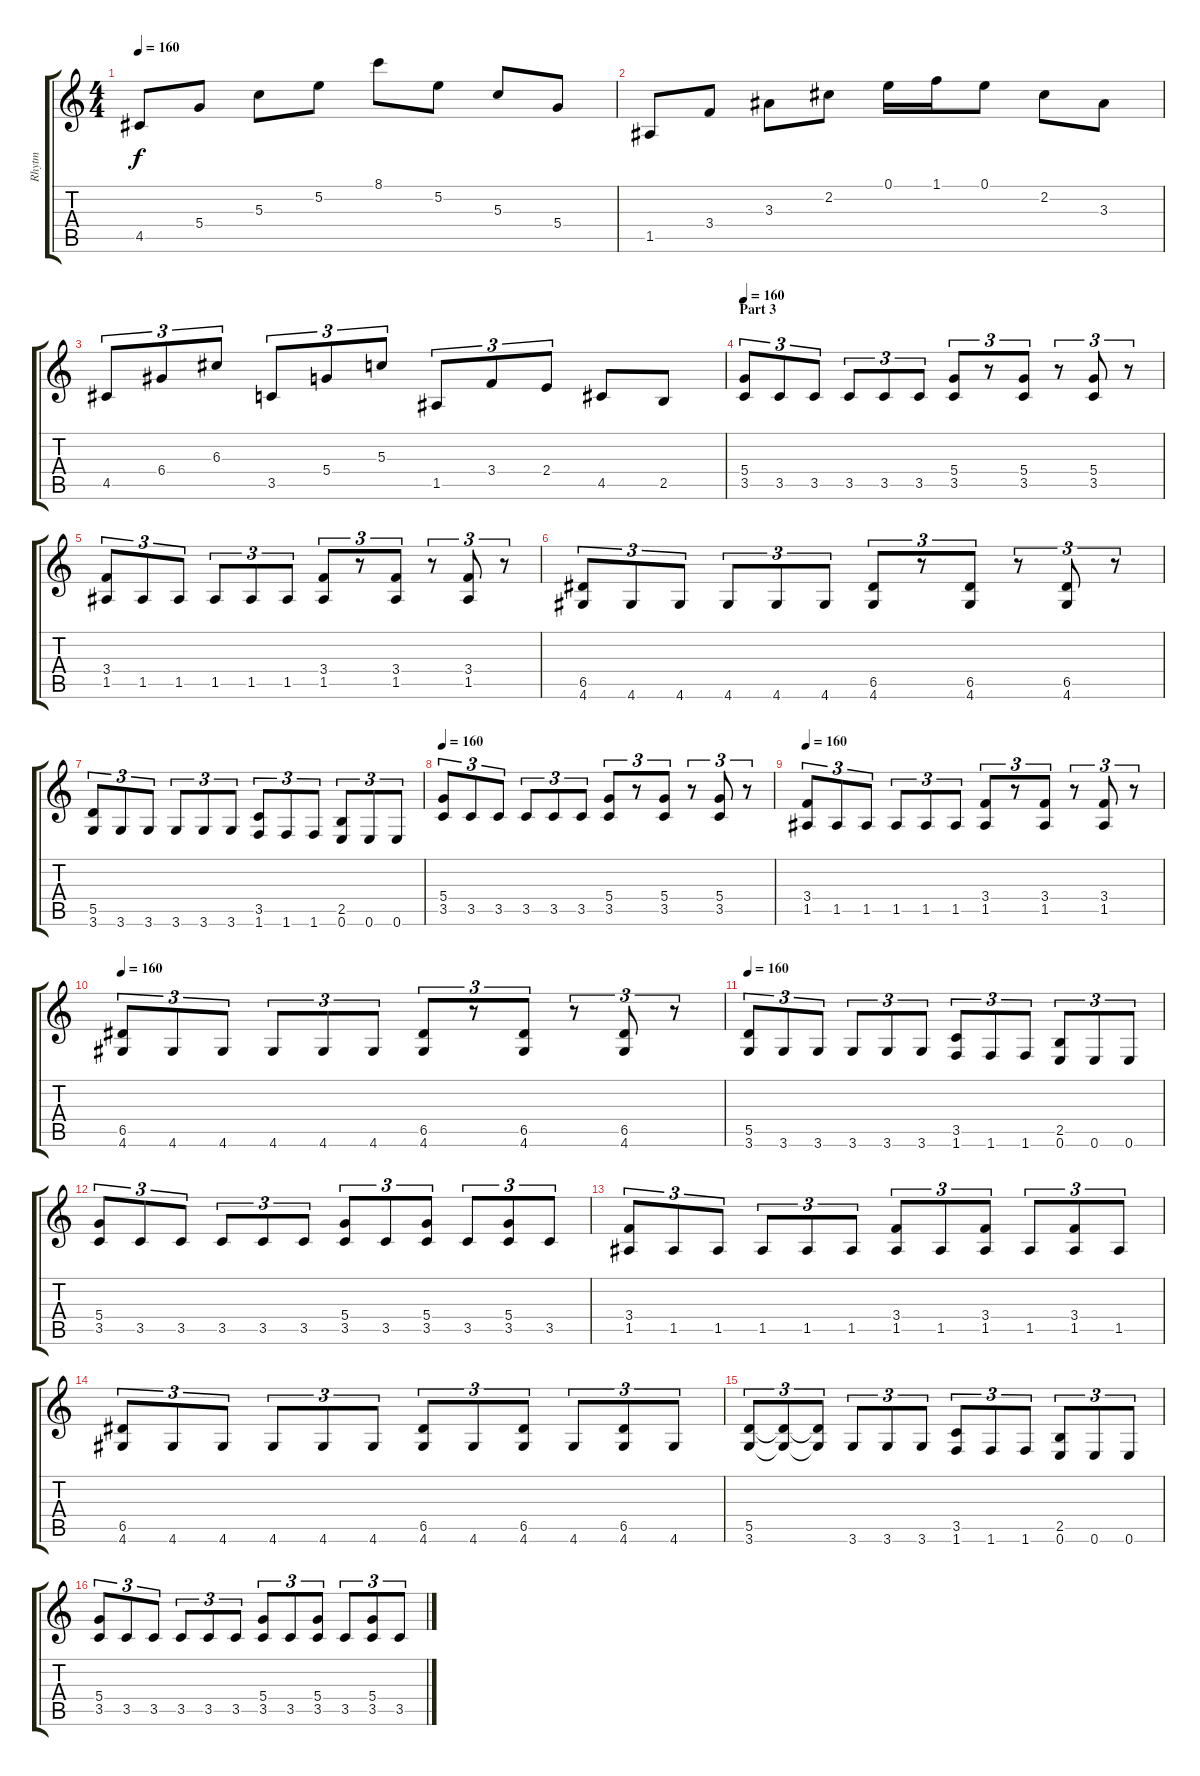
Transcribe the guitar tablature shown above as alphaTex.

\track ("Rhytm" "Rhytm") {instrument distortionguitar}
\staff {score tabs}
\tuning (E4 B3 G3 D3 A2 E2) {hide}
\ts (4 4)
\tempo 160
\clef g2
\ks c
4.5.8{dy f} 5.4.8 5.3.8 5.2.8 8.1.8 5.2.8 5.3.8 5.4.8 |
1.5.8 3.4.8 3.3.8 2.2.8 0.1.16 1.1.16 0.1.8 2.2.8 3.3.8 |
4.5.8{tu (3 2)} 6.4.8{tu (3 2)} 6.3.8{tu (3 2)} 3.5.8{tu (3 2)} 5.4.8{tu (3 2)} 5.3.8{tu (3 2)} 1.5.8{tu (3 2)} 3.4.8{tu (3 2)} 2.4.8{tu (3 2)} 4.5.8 2.5.8 |
\section ("" "Part 3")
\tempo 160
(5.4 3.5).8{tu (3 2) instrument distortionguitar} 3.5.8{tu (3 2)} 3.5.8{tu (3 2)} 3.5.8{tu (3 2)} 3.5.8{tu (3 2)} 3.5.8{tu (3 2)} (5.4 3.5).8{tu (3 2)} r.8{tu (3 2)} (5.4 3.5).8{tu (3 2)} r.8{tu (3 2)} (5.4 3.5).8{tu (3 2)} r.8{tu (3 2)} |
(3.4 1.5).8{tu (3 2)} 1.5.8{tu (3 2)} 1.5.8{tu (3 2)} 1.5.8{tu (3 2)} 1.5.8{tu (3 2)} 1.5.8{tu (3 2)} (3.4 1.5).8{tu (3 2)} r.8{tu (3 2)} (3.4 1.5).8{tu (3 2)} r.8{tu (3 2)} (3.4 1.5).8{tu (3 2)} r.8{tu (3 2)} |
(6.5 4.6).8{tu (3 2)} 4.6.8{tu (3 2)} 4.6.8{tu (3 2)} 4.6.8{tu (3 2)} 4.6.8{tu (3 2)} 4.6.8{tu (3 2)} (6.5 4.6).8{tu (3 2)} r.8{tu (3 2)} (6.5 4.6).8{tu (3 2)} r.8{tu (3 2)} (6.5 4.6).8{tu (3 2)} r.8{tu (3 2)} |
(5.5 3.6).8{tu (3 2)} 3.6.8{tu (3 2)} 3.6.8{tu (3 2)} 3.6.8{tu (3 2)} 3.6.8{tu (3 2)} 3.6.8{tu (3 2)} (3.5 1.6).8{tu (3 2)} 1.6.8{tu (3 2)} 1.6.8{tu (3 2)} (2.5 0.6).8{tu (3 2)} 0.6.8{tu (3 2)} 0.6.8{tu (3 2)} |
\tempo 160
(5.4 3.5).8{tu (3 2)} 3.5.8{tu (3 2)} 3.5.8{tu (3 2)} 3.5.8{tu (3 2)} 3.5.8{tu (3 2)} 3.5.8{tu (3 2)} (5.4 3.5).8{tu (3 2)} r.8{tu (3 2)} (5.4 3.5).8{tu (3 2)} r.8{tu (3 2)} (5.4 3.5).8{tu (3 2)} r.8{tu (3 2)} |
\tempo 160
(3.4 1.5).8{tu (3 2)} 1.5.8{tu (3 2)} 1.5.8{tu (3 2)} 1.5.8{tu (3 2)} 1.5.8{tu (3 2)} 1.5.8{tu (3 2)} (3.4 1.5).8{tu (3 2)} r.8{tu (3 2)} (3.4 1.5).8{tu (3 2)} r.8{tu (3 2)} (3.4 1.5).8{tu (3 2)} r.8{tu (3 2)} |
\tempo 160
(6.5 4.6).8{tu (3 2)} 4.6.8{tu (3 2)} 4.6.8{tu (3 2)} 4.6.8{tu (3 2)} 4.6.8{tu (3 2)} 4.6.8{tu (3 2)} (6.5 4.6).8{tu (3 2)} r.8{tu (3 2)} (6.5 4.6).8{tu (3 2)} r.8{tu (3 2)} (6.5 4.6).8{tu (3 2)} r.8{tu (3 2)} |
\tempo 160
(5.5 3.6).8{tu (3 2)} 3.6.8{tu (3 2)} 3.6.8{tu (3 2)} 3.6.8{tu (3 2)} 3.6.8{tu (3 2)} 3.6.8{tu (3 2)} (3.5 1.6).8{tu (3 2)} 1.6.8{tu (3 2)} 1.6.8{tu (3 2)} (2.5 0.6).8{tu (3 2)} 0.6.8{tu (3 2)} 0.6.8{tu (3 2)} |
(5.4 3.5).8{tu (3 2) volume 12} 3.5.8{tu (3 2)} 3.5.8{tu (3 2)} 3.5.8{tu (3 2)} 3.5.8{tu (3 2)} 3.5.8{tu (3 2)} (5.4 3.5).8{tu (3 2)} 3.5.8{tu (3 2)} (5.4 3.5).8{tu (3 2)} 3.5.8{tu (3 2)} (5.4 3.5).8{tu (3 2)} 3.5.8{tu (3 2)} |
(3.4 1.5).8{tu (3 2)} 1.5.8{tu (3 2)} 1.5.8{tu (3 2)} 1.5.8{tu (3 2)} 1.5.8{tu (3 2)} 1.5.8{tu (3 2)} (3.4 1.5).8{tu (3 2)} 1.5.8{tu (3 2)} (3.4 1.5).8{tu (3 2)} 1.5.8{tu (3 2)} (3.4 1.5).8{tu (3 2)} 1.5.8{tu (3 2)} |
(6.5 4.6).8{tu (3 2)} 4.6.8{tu (3 2)} 4.6.8{tu (3 2)} 4.6.8{tu (3 2)} 4.6.8{tu (3 2)} 4.6.8{tu (3 2)} (6.5 4.6).8{tu (3 2)} 4.6.8{tu (3 2)} (6.5 4.6).8{tu (3 2)} 4.6.8{tu (3 2)} (6.5 4.6).8{tu (3 2)} 4.6.8{tu (3 2)} |
(5.5 3.6).8{tu (3 2)} (5.5{t} 3.6{t}).8{tu (3 2)} (5.5{t} 3.6{t}).8{tu (3 2)} 3.6.8{tu (3 2)} 3.6.8{tu (3 2)} 3.6.8{tu (3 2)} (3.5 1.6).8{tu (3 2)} 1.6.8{tu (3 2)} 1.6.8{tu (3 2)} (2.5 0.6).8{tu (3 2)} 0.6.8{tu (3 2)} 0.6.8{tu (3 2)} |
(5.4 3.5).8{tu (3 2)} 3.5.8{tu (3 2)} 3.5.8{tu (3 2)} 3.5.8{tu (3 2)} 3.5.8{tu (3 2)} 3.5.8{tu (3 2)} (5.4 3.5).8{tu (3 2)} 3.5.8{tu (3 2)} (5.4 3.5).8{tu (3 2)} 3.5.8{tu (3 2)} (5.4 3.5).8{tu (3 2)} 3.5.8{tu (3 2)}
